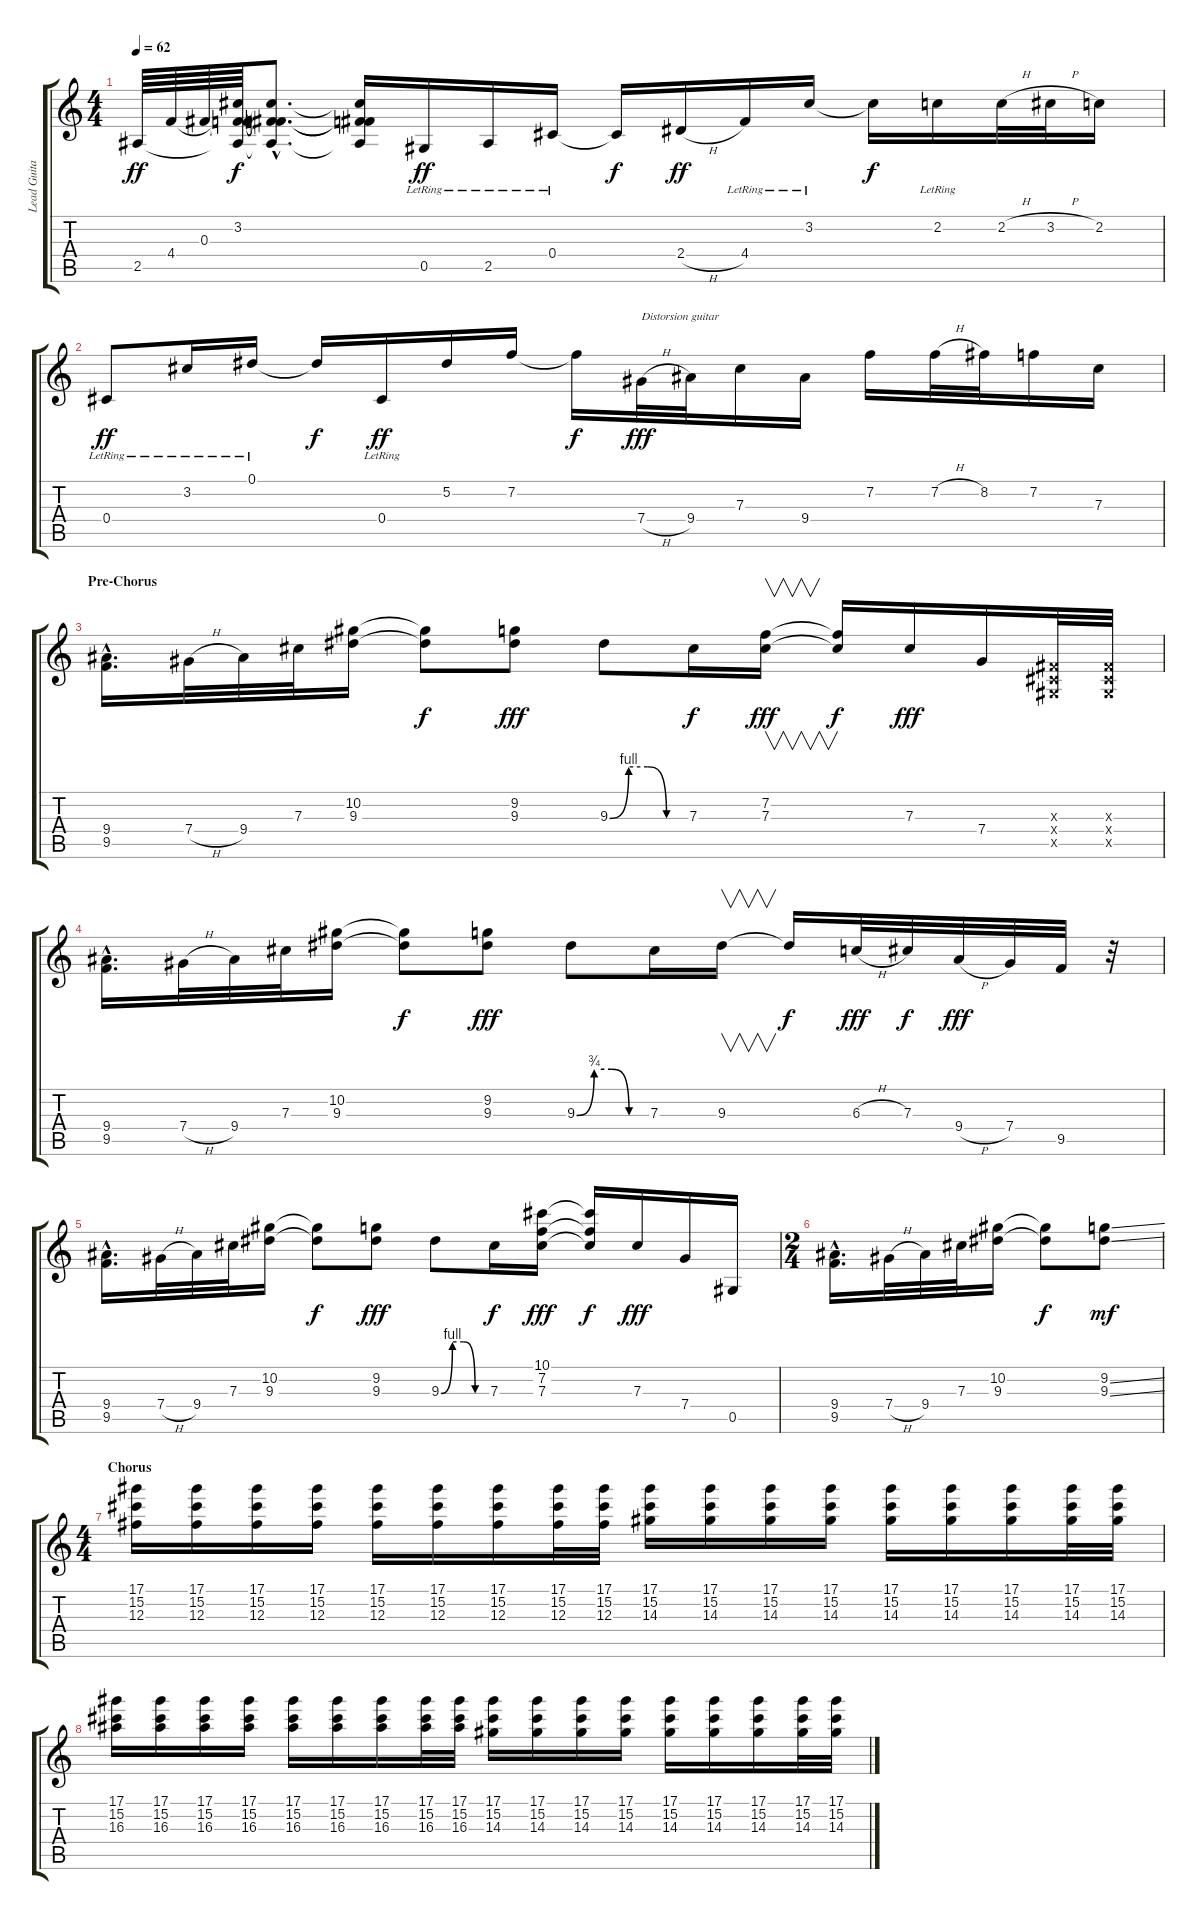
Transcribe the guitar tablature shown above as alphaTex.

\track ("Lead Guitar" "Lead Guita") {instrument distortionguitar}
\staff {score tabs}
\tuning (Eb4 Bb3 Gb3 Db3 Ab2 Eb2) {hide}
\ts (4 4)
\tempo 62
\clef g2
\ks c
2.5.64{dy ff} 4.4.64 0.3.64 (3.2 0.3{t} 4.4{t} 2.5{t}).64{dy f} (3.2{hac t} 0.3{hac t} 4.4{hac t} 2.5{hac t}).8{d} (3.2{t} 0.3{t} 4.4{t} 2.5{t}).16 0.5{lr}.16{dy ff} 2.5{lr}.16 0.4{lr}.16 0.4{t}.16{dy f} 2.4{h}.16{dy ff} 4.4{lr}.16 3.2{lr}.16 3.2{t}.16{dy f} 2.2{lr}.16 2.2{h}.32 3.2{h}.32 2.2.16 |
0.4{lr}.8{dy ff} 3.2{lr}.16 0.1{lr}.16 0.1{t}.16{dy f} 0.4{lr}.16{dy ff} 5.2.16 7.2.16 7.2{t}.16{dy f} 7.4{h}.32{txt "Distorsion guitar" dy fff instrument distortionguitar} 9.4.32 7.3.16 9.4.16 7.2.16 7.2{h}.32 8.2.32 7.2.16 7.3.16 |
\section ("" "Pre-Chorus")
(9.4{hac} 9.5{hac}).16{d} 7.4{h}.32 9.4.32 7.3.32 (10.2 9.3).16 (10.2{t} 9.3{t}).8{dy f} (9.2 9.3).8{dy fff} 9.3{be (custom 0 0 15 4 30 4 45 0 60 0)}.8 7.3.16{dy f} (7.2 7.3).16{v dy fff} (7.2{t} 7.3{t}).16{dy f} 7.3.16{dy fff} 7.4.16 (0.3{x} 0.4{x} 0.5{x}).32 (0.3{x} 0.4{x} 0.5{x}).32 |
(9.4{hac} 9.5{hac}).16{d} 7.4{h}.32 9.4.32 7.3.32 (10.2 9.3).16 (10.2{t} 9.3{t}).8{dy f} (9.2 9.3).8{dy fff} 9.3{be (custom 0 0 15 3 30 3 45 0 60 0)}.8 7.3.16 9.3.16{v} 9.3{t}.16{dy f} 6.3{h}.32{dy fff} 7.3.32{dy f} 9.4{h}.32{dy fff} 7.4.32 9.5.32 r.32 |
(9.4{hac} 9.5{hac}).16{d} 7.4{h}.32 9.4.32 7.3.32 (10.2 9.3).16 (10.2{t} 9.3{t}).8{dy f} (9.2 9.3).8{dy fff} 9.3{be (custom 0 0 15 4 30 4 45 0 60 0)}.8 7.3.16{dy f} (10.1 7.2 7.3).16{dy fff} (10.1{t} 7.2{t} 7.3{t}).16{dy f} 7.3.16{dy fff} 7.4.16 0.5.16 |
\ts (2 4)
(9.4{hac} 9.5{hac}).16{d} 7.4{h}.32 9.4.32 7.3.32 (10.2 9.3).16 (10.2{t} 9.3{t}).8{dy f} (9.2{ss} 9.3{ss}).8{dy mf} |
\ts (4 4)
\section ("" "Chorus")
(17.1 15.2 12.3).16 (17.1 15.2 12.3).16 (17.1 15.2 12.3).16 (17.1 15.2 12.3).16 (17.1 15.2 12.3).16 (17.1 15.2 12.3).16 (17.1 15.2 12.3).16 (17.1 15.2 12.3).32 (17.1 15.2 12.3).32 (17.1 15.2 14.3).16 (17.1 15.2 14.3).16 (17.1 15.2 14.3).16 (17.1 15.2 14.3).16 (17.1 15.2 14.3).16 (17.1 15.2 14.3).16 (17.1 15.2 14.3).16 (17.1 15.2 14.3).32 (17.1 15.2 14.3).32 |
(17.1 15.2 16.3).16 (17.1 15.2 16.3).16 (17.1 15.2 16.3).16 (17.1 15.2 16.3).16 (17.1 15.2 16.3).16 (17.1 15.2 16.3).16 (17.1 15.2 16.3).16 (17.1 15.2 16.3).32 (17.1 15.2 16.3).32 (17.1 15.2 14.3).16 (17.1 15.2 14.3).16 (17.1 15.2 14.3).16 (17.1 15.2 14.3).16 (17.1 15.2 14.3).16 (17.1 15.2 14.3).16 (17.1 15.2 14.3).16 (17.1 15.2 14.3).32 (17.1 15.2 14.3).32
